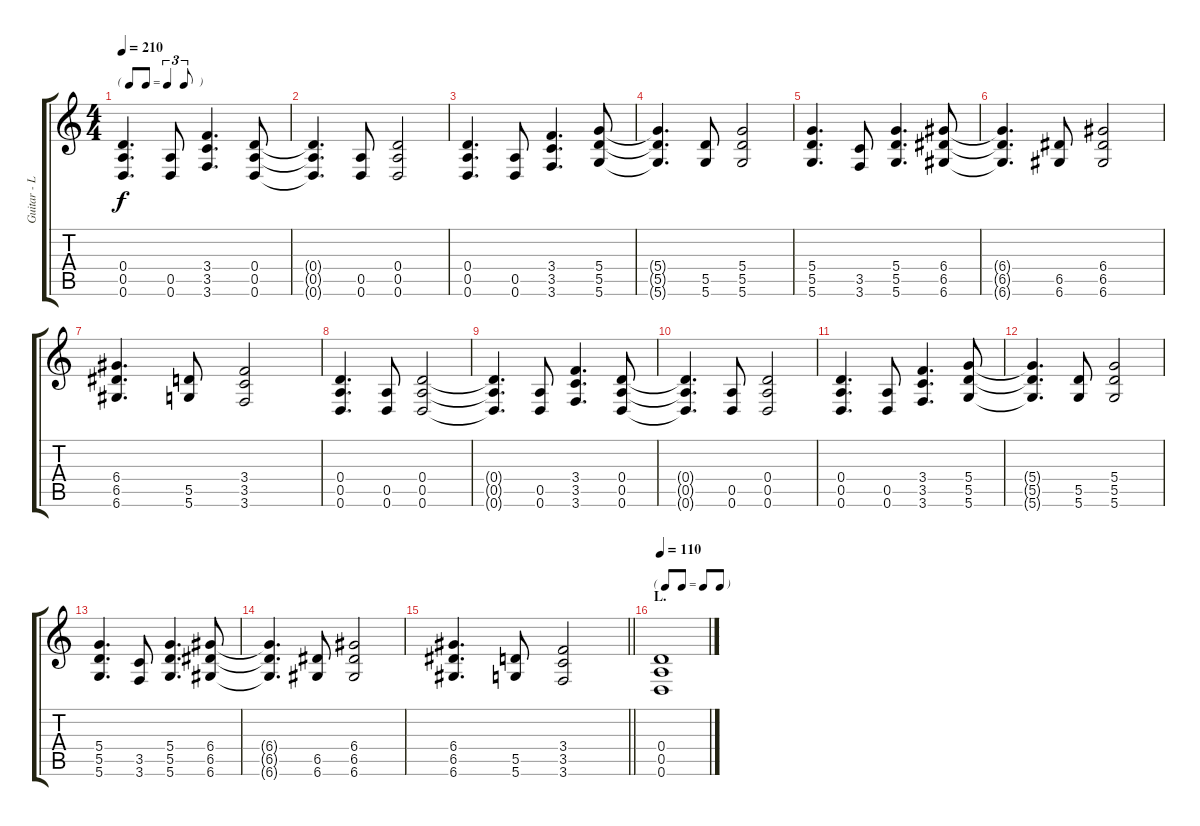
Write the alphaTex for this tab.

\track ("Guitar - Left" "Guitar - L") {instrument distortionguitar}
\staff {score tabs}
\tuning (E4 B3 G3 D3 A2 D2) {hide}
\ts (4 4)
\tf triplet8th
\tempo 210
\clef g2
\ks c
(0.4{t} 0.5{t} 0.6{t}).4{d dy f} (0.5 0.6).8 (3.4 3.5 3.6).4{d} (0.4 0.5 0.6).8 |
(0.4{t} 0.5{t} 0.6{t}).4{d} (0.5 0.6).8 (0.4 0.5 0.6).2 |
(0.4 0.5 0.6).4{d} (0.5 0.6).8 (3.4 3.5 3.6).4{d} (5.4 5.5 5.6).8 |
(5.4{t} 5.5{t} 5.6{t}).4{d} (5.5 5.6).8 (5.4 5.5 5.6).2 |
(5.4 5.5 5.6).4{d} (3.5 3.6).8 (5.4 5.5 5.6).4{d} (6.4 6.5 6.6).8 |
(6.4{t} 6.5{t} 6.6{t}).4{d} (6.5 6.6).8 (6.4 6.5 6.6).2 |
(6.4 6.5 6.6).4{d} (5.5 5.6).8 (3.4 3.5 3.6).2 |
(0.4 0.5 0.6).4{d} (0.5 0.6).8 (0.4 0.5 0.6).2 |
(0.4{t} 0.5{t} 0.6{t}).4{d} (0.5 0.6).8 (3.4 3.5 3.6).4{d} (0.4 0.5 0.6).8 |
(0.4{t} 0.5{t} 0.6{t}).4{d} (0.5 0.6).8 (0.4 0.5 0.6).2 |
(0.4 0.5 0.6).4{d} (0.5 0.6).8 (3.4 3.5 3.6).4{d} (5.4 5.5 5.6).8 |
(5.4{t} 5.5{t} 5.6{t}).4{d} (5.5 5.6).8 (5.4 5.5 5.6).2 |
(5.4 5.5 5.6).4{d} (3.5 3.6).8 (5.4 5.5 5.6).4{d} (6.4 6.5 6.6).8 |
(6.4{t} 6.5{t} 6.6{t}).4{d} (6.5 6.6).8 (6.4 6.5 6.6).2 |
\barLineRight lightlight
(6.4 6.5 6.6).4{d} (5.5 5.6).8 (3.4 3.5 3.6).2 |
\tf none
\section ("" "L.")
\tempo 110
(0.4 0.5 0.6).1
